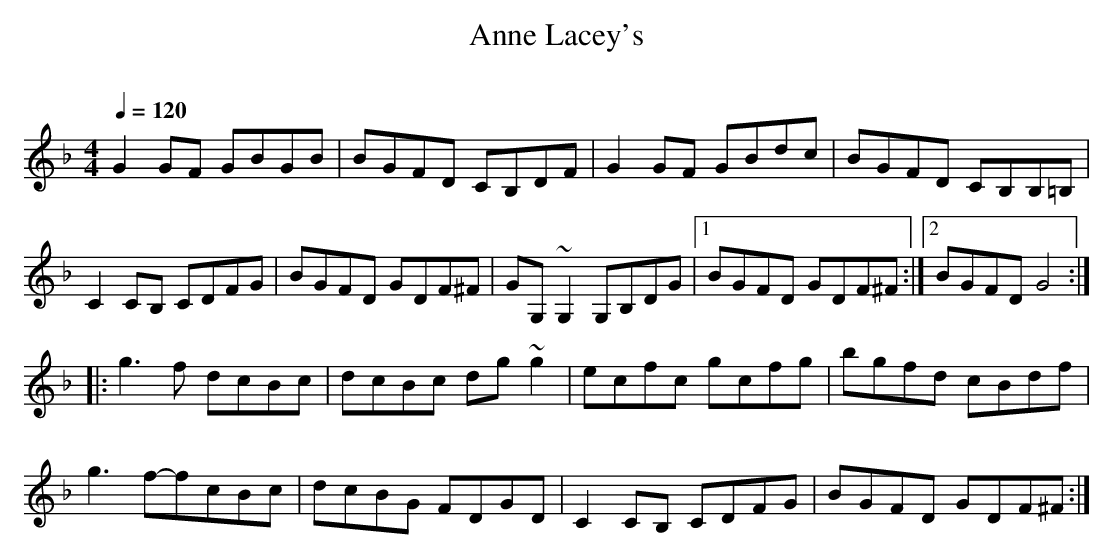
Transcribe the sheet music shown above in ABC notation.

X:1     %Music
T: Anne Lacey's     %Tune name
C:     %Tune composer
Q:1/4=120     %Tempo
V:1     %
     %!STAVE 0 '' @
     %!INSTR '...' 0 0 @
M:4/4     %Meter
L:1/8     %
K:F
G2 GF GBGB |BGFD CB,DF |G2 GF GBdc |BGFD CB,B,=B, |
C2 CB, CDFG |BGFD GDF^F |GG, ~G,2 G,B,DG |[1BGFD GDF^F :|[2BGFD G4 ::
g3 f dcBc |dcBc dg ~g2 |ecfc gcfg |bgfd cBdf |
g3 f-fcBc |dcBG FDGD |C2 CB, CDFG |BGFD GDF^F :|
     %End of file
